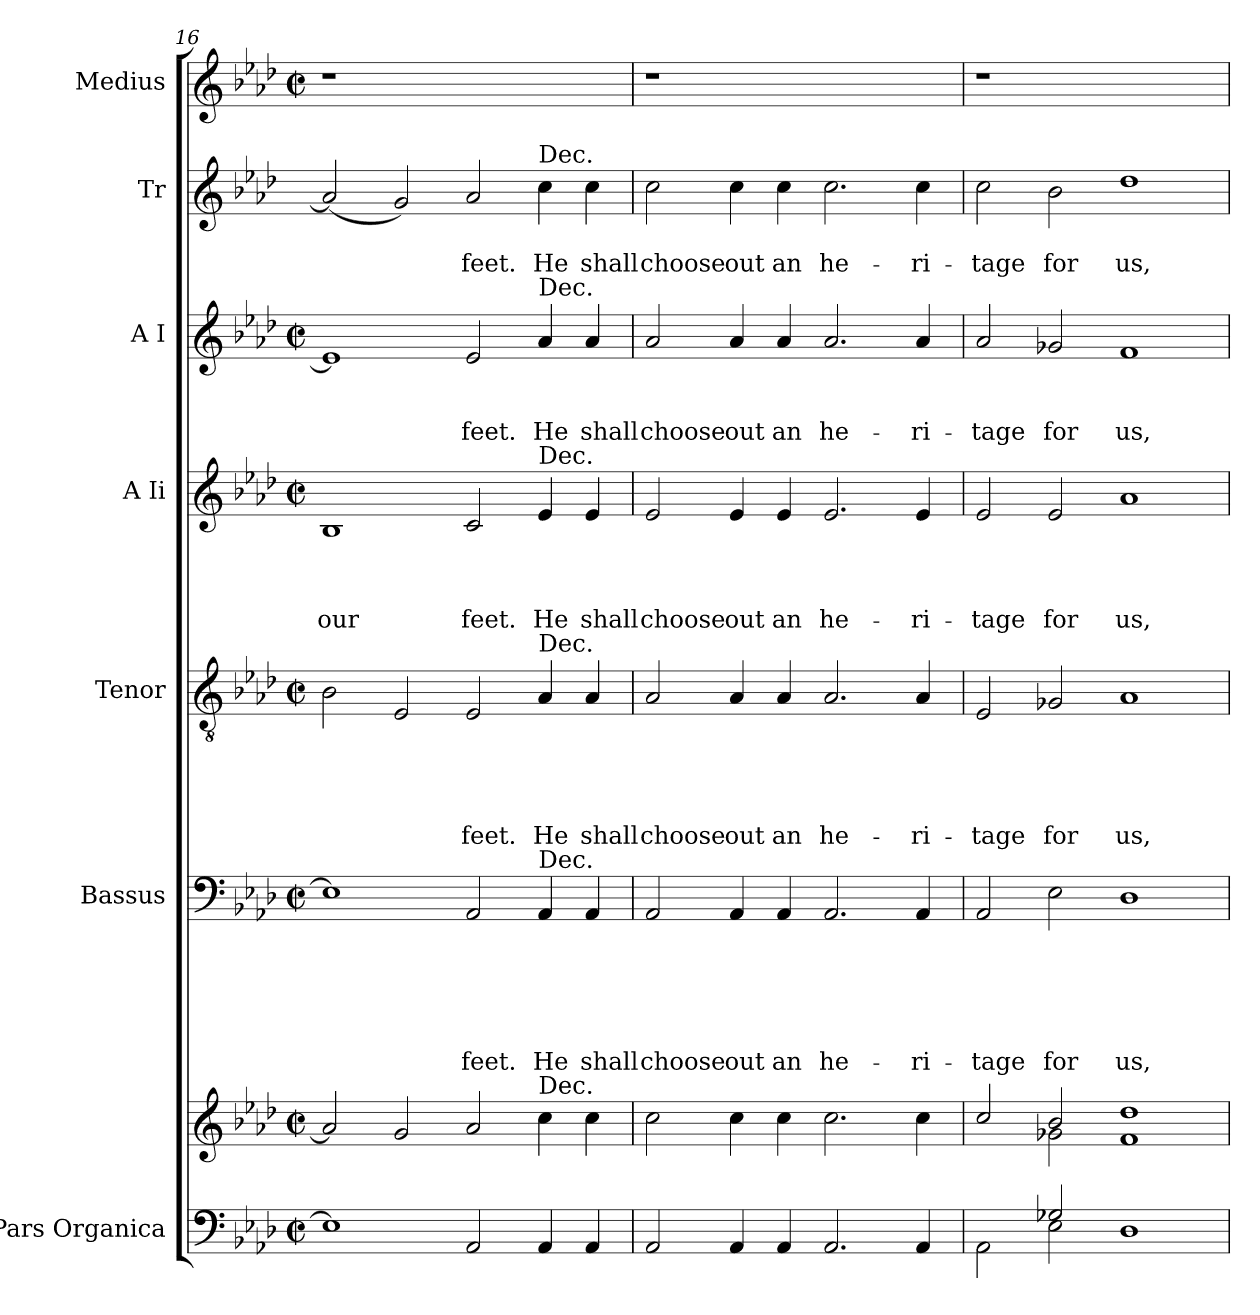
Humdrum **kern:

**kern	**kern	**kern	**text	**text	**text	**text	**text	**text	**kern	**text	**text	**text	**text	**text	**kern	**text	**text	**text	**text	**kern	**text	**text	**text	**kern	**text	**text	**kern
*part7	*part7	*part6	*part6	*part6	*part6	*part6	*part6	*part6	*part5	*part5	*part5	*part5	*part5	*part5	*part4	*part4	*part4	*part4	*part4	*part3	*part3	*part3	*part3	*part2	*part2	*part2	*part1
*staff8	*staff7	*staff6	*staff6	*staff6	*staff6	*staff6	*staff6	*staff6	*staff5	*staff5	*staff5	*staff5	*staff5	*staff5	*staff4	*staff4	*staff4	*staff4	*staff4	*staff3	*staff3	*staff3	*staff3	*staff2	*staff2	*staff2	*staff1
*I"Pars Organica	*	*I"Bassus	*	*	*	*	*	*	*I"Tenor	*	*	*	*	*	*I"A Ii	*	*	*	*	*I"A I	*	*	*	*I"Tr	*	*	*I"Medius
*	*	*I'B	*	*	*	*	*	*	*I'T	*	*	*	*	*	*I'A Ii	*	*	*	*	*I'A I	*	*	*	*I'Tr	*	*	*
!!LO:LB:g=z
*clefF4	*clefG2	*clefF4	*	*	*	*	*	*	*clefGv2	*	*	*	*	*	*clefG2	*	*	*	*	*clefG2	*	*	*	*clefG2	*	*	*clefG2
*k[b-e-a-d-]	*k[b-e-a-d-]	*k[b-e-a-d-]	*	*	*	*	*	*	*k[b-e-a-d-]	*	*	*	*	*	*k[b-e-a-d-]	*	*	*	*	*k[b-e-a-d-]	*	*	*	*k[b-e-a-d-]	*	*	*k[b-e-a-d-]
*A-:	*A-:	*A-:	*	*	*	*	*	*	*A-:	*	*	*	*	*	*A-:	*	*	*	*	*A-:	*	*	*	*A-:	*	*	*A-:
*M2/2	*M2/2	*M2/2	*	*	*	*	*	*	*M2/2	*	*	*	*	*	*M2/2	*	*	*	*	*M2/2	*	*	*	*	*	*	*M2/2
*met(c|)	*met(c|)	*met(c|)	*	*	*	*	*	*	*met(c|)	*	*	*	*	*	*met(c|)	*	*	*	*	*met(c|)	*	*	*	*	*	*	*met(c|)
=16	=16	=16	=16	=16	=16	=16	=16	=16	=16	=16	=16	=16	=16	=16	=16	=16	=16	=16	=16	=16	=16	=16	=16	=16	=16	=16	=16
!	!	!	!	!	!	!	!	!	!	!	!	!	!	!	!	!	!	!	!LO:LY:b	!	!	!	!	!	!	!	!
1E-]	2a-/]	1E-]	.	.	.	.	.	.	2B-\	.	.	.	.	.	1B-	.	.	.	our	1e-]	.	.	.	(2a-/]	.	.	1r
.	2g/	.	.	.	.	.	.	.	2E-/	.	.	.	.	.	.	.	.	.	.	.	.	.	.	2g/)	.	.	.
!	!	!	!	!	!	!	!	!LO:LY:b	!	!	!	!	!	!LO:LY:b	!	!	!	!	!LO:LY:b	!	!	!	!LO:LY:b	!	!	!LO:LY:b	!
2AA-/	2a-/	2AA-/	.	.	.	.	.	feet.	2E-/	.	.	.	.	feet.	2c/	.	.	.	feet.	2e-/	.	.	feet.	2a-/	.	feet.	1ryy
!	!	!	!	!	!	!	!	!	!	!	!	!	!	!	!	!	!	!	!	!	!	!	!	!LO:TX:a:t=Dec.	!	!	!
!	!	!	!	!	!	!	!	!	!	!	!	!	!	!	!	!	!	!	!	!LO:TX:a:t=Dec.	!	!	!	!	!	!	!
!	!	!	!	!	!	!	!	!	!	!	!	!	!	!	!LO:TX:a:t=Dec.	!	!	!	!	!	!	!	!	!	!	!	!
!	!	!	!	!	!	!	!	!	!LO:TX:a:t=Dec.	!	!	!	!	!	!	!	!	!	!	!	!	!	!	!	!	!	!
!	!	!LO:TX:a:t=Dec.	!	!	!	!	!	!	!	!	!	!	!	!	!	!	!	!	!	!	!	!	!	!	!	!	!
!	!LO:TX:a:t=Dec.	!	!	!	!	!	!	!	!	!	!	!	!	!	!	!	!	!	!	!	!	!	!	!	!	!	!
!	!	!	!	!	!	!	!	!LO:LY:b	!	!	!	!	!	!LO:LY:b	!	!	!	!	!LO:LY:b	!	!	!	!LO:LY:b	!	!	!LO:LY:b	!
4AA-/	4cc\	4AA-/	.	.	.	.	.	He	4A-/	.	.	.	.	He	4e-/	.	.	.	He	4a-/	.	.	He	4cc\	.	He	.
!	!	!	!	!	!	!	!	!LO:LY:b	!	!	!	!	!	!LO:LY:b	!	!	!	!	!LO:LY:b	!	!	!	!LO:LY:b	!	!	!LO:LY:b	!
4AA-/	4cc\	4AA-/	.	.	.	.	.	shall	4A-/	.	.	.	.	shall	4e-/	.	.	.	shall	4a-/	.	.	shall	4cc\	.	shall	.
=17	=17	=17	=17	=17	=17	=17	=17	=17	=17	=17	=17	=17	=17	=17	=17	=17	=17	=17	=17	=17	=17	=17	=17	=17	=17	=17	=17
!	!	!	!	!	!	!	!	!LO:LY:b	!	!	!	!	!	!LO:LY:b	!	!	!	!	!LO:LY:b	!	!	!	!LO:LY:b	!	!	!LO:LY:b	!
2AA-/	2cc\	2AA-/	.	.	.	.	.	choose	2A-/	.	.	.	.	choose	2e-/	.	.	.	choose	2a-/	.	.	choose	2cc\	.	choose	1r
!	!	!	!	!	!	!	!	!LO:LY:b	!	!	!	!	!	!LO:LY:b	!	!	!	!	!LO:LY:b	!	!	!	!LO:LY:b	!	!	!LO:LY:b	!
4AA-/	4cc\	4AA-/	.	.	.	.	.	out	4A-/	.	.	.	.	out	4e-/	.	.	.	out	4a-/	.	.	out	4cc\	.	out	.
!	!	!	!	!	!	!	!	!LO:LY:b	!	!	!	!	!	!LO:LY:b	!	!	!	!	!LO:LY:b	!	!	!	!LO:LY:b	!	!	!LO:LY:b	!
4AA-/	4cc\	4AA-/	.	.	.	.	.	an	4A-/	.	.	.	.	an	4e-/	.	.	.	an	4a-/	.	.	an	4cc\	.	an	.
!	!	!	!	!	!	!	!	!LO:LY:b	!	!	!	!	!	!LO:LY:b	!	!	!	!	!LO:LY:b	!	!	!	!LO:LY:b	!	!	!LO:LY:b	!
2.AA-/	2.cc\	2.AA-/	.	.	.	.	.	he-	2.A-/	.	.	.	.	he-	2.e-/	.	.	.	he-	2.a-/	.	.	he-	2.cc\	.	he-	1ryy
!	!	!	!	!	!	!	!	!LO:LY:b	!	!	!	!	!	!LO:LY:b	!	!	!	!	!LO:LY:b	!	!	!	!LO:LY:b	!	!	!LO:LY:b	!
4AA-/	4cc\	4AA-/	.	.	.	.	.	-ri-	4A-/	.	.	.	.	-ri-	4e-/	.	.	.	-ri-	4a-/	.	.	-ri-	4cc\	.	-ri-	.
=18	=18	=18	=18	=18	=18	=18	=18	=18	=18	=18	=18	=18	=18	=18	=18	=18	=18	=18	=18	=18	=18	=18	=18	=18	=18	=18	=18
*^	*^	*	*	*	*	*	*	*	*	*	*	*	*	*	*	*	*	*	*	*	*	*	*	*	*	*	*
!	!	!	!	!	!	!	!	!	!	!LO:LY:b	!	!	!	!	!	!LO:LY:b	!	!	!	!	!LO:LY:b	!	!	!	!LO:LY:b	!	!	!LO:LY:b	!
2ryy	2AA-\	2cc/	2ryy	2AA-/	.	.	.	.	.	-tage	2E-/	.	.	.	.	-tage	2e-/	.	.	.	-tage	2a-/	.	.	-tage	2cc\	.	-tage	1r
!	!	!	!	!	!	!	!	!	!	!LO:LY:b	!	!	!	!	!	!LO:LY:b	!	!	!	!	!LO:LY:b	!	!	!	!LO:LY:b	!	!	!LO:LY:b	!
2G-X/	2E-\	2b-/	2g-X\	2E-\	.	.	.	.	.	for	2G-X/	.	.	.	.	for	2e-/	.	.	.	for	2g-X/	.	.	for	2b-\	.	for	.
!	!	!	!	!	!	!	!	!	!	!LO:LY:b	!	!	!	!	!	!LO:LY:b	!	!	!	!	!LO:LY:b	!	!	!	!LO:LY:b	!	!	!LO:LY:b	!
1D-	1ryy	1f	1dd-	1D-	.	.	.	.	.	us,	1A-	.	.	.	.	us,	1a-	.	.	.	us,	1f	.	.	us,	1dd-	.	us,	1ryy
*v	*v	*	*	*	*	*	*	*	*	*	*	*	*	*	*	*	*	*	*	*	*	*	*	*	*	*	*	*	*
*	*v	*v	*	*	*	*	*	*	*	*	*	*	*	*	*	*	*	*	*	*	*	*	*	*	*	*	*	*
=	=	=	=	=	=	=	=	=	=	=	=	=	=	=	=	=	=	=	=	=	=	=	=	=	=	=	=
*-	*-	*-	*-	*-	*-	*-	*-	*-	*-	*-	*-	*-	*-	*-	*-	*-	*-	*-	*-	*-	*-	*-	*-	*-	*-	*-	*-
